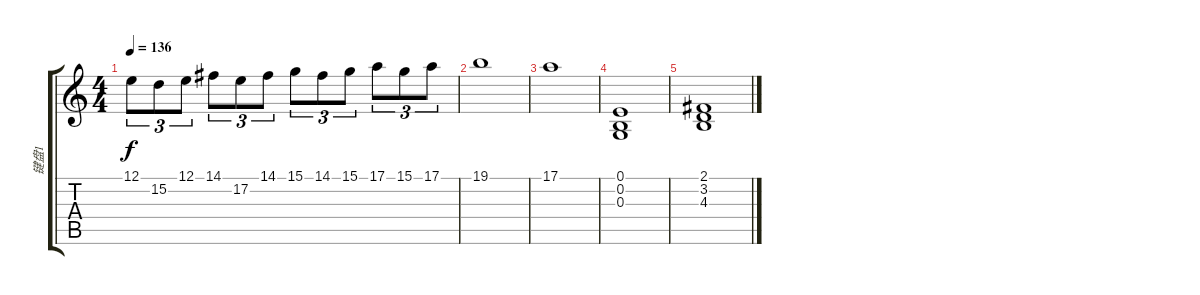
\track ("键盘1" "键盘1") {instrument stringensemble1}
\staff {score tabs}
\tuning (E4 B3 G3 D3 A2 E2) {hide}
\ts (4 4)
\tempo 136
\clef g2
\ks c
12.1.8{tu (3 2) dy f} 15.2.8{tu (3 2)} 12.1.8{tu (3 2)} 14.1.8{tu (3 2)} 17.2.8{tu (3 2)} 14.1.8{tu (3 2)} 15.1.8{tu (3 2)} 14.1.8{tu (3 2)} 15.1.8{tu (3 2)} 17.1.8{tu (3 2)} 15.1.8{tu (3 2)} 17.1.8{tu (3 2)} |
19.1.1 |
17.1.1 |
(0.1 0.2 0.3).1 |
(2.1 3.2 4.3).1
